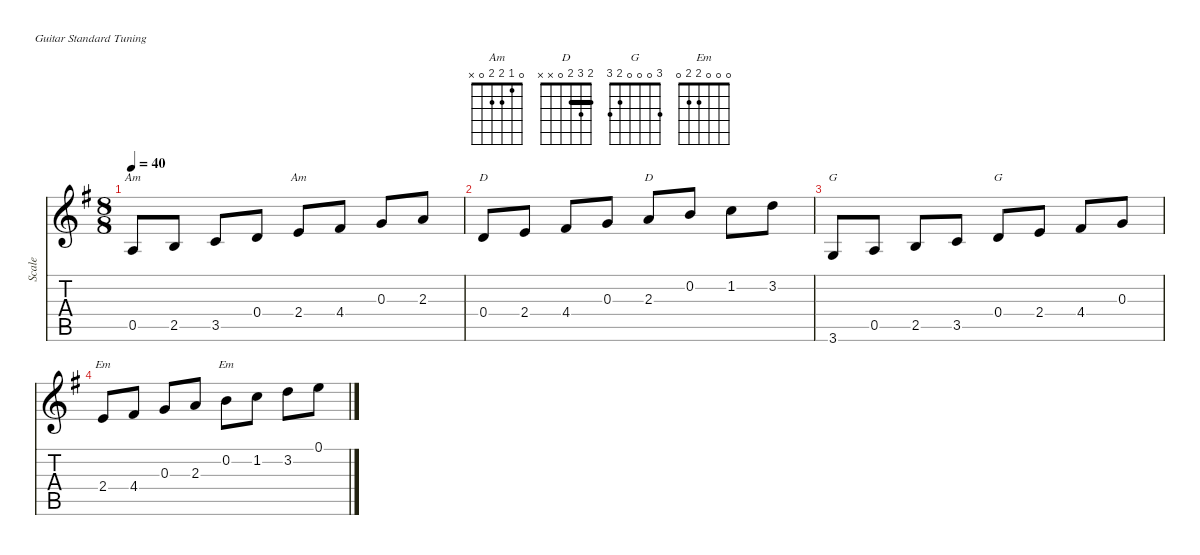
\defaultSystemsLayout 4
\hideDynamics
\bracketExtendMode nobrackets
\track ("Scale" "Scale") {defaultSystemsLayout 4 instrument acousticguitarsteel}
\staff {score tabs}
\tuning (E4 B3 G3 D3 A2 E2)
\chord ("Am" 0 1 2 2 0 x) {showfingering false}
\chord ("D" 2 3 2 0 x x) {showfingering false barre 2}
\chord ("G" 3 0 0 0 2 3) {showfingering false}
\chord ("Em" 0 0 0 2 2 0) {showfingering false}
\ts (8 8)
\beaming (8 2 2 2 2)
\tempo 40
\clef g2
\ks g
0.5{acc forcenatural}.8{ch "Am" dy mf instrument acousticguitarsteel beam Up} 2.5{acc forcenatural}.8{beam Up} 3.5{acc forcenatural}.8{beam Up} 0.4{acc forcenatural}.8{beam Up} 2.4{acc forcenatural}.8{ch "Am" beam Up} 4.4{acc #}.8{beam Up} 0.3{acc forcenatural}.8{beam Up} 2.3{acc forcenatural}.8{beam Up} |
0.4{acc forcenatural}.8{ch "D" beam Up} 2.4{acc forcenatural}.8{beam Up} 4.4{acc #}.8{beam Up} 0.3{acc forcenatural}.8{beam Up} 2.3{acc forcenatural}.8{ch "D" beam Up} 0.2{acc forcenatural}.8{beam Up} 1.2{acc forcenatural}.8{beam Down} 3.2{acc forcenatural}.8{beam Down} |
3.6{acc forcenatural}.8{ch "G" beam Up} 0.5{acc forcenatural}.8{beam Up} 2.5{acc forcenatural}.8{beam Up} 3.5{acc forcenatural}.8{beam Up} 0.4{acc forcenatural}.8{ch "G" beam Up} 2.4{acc forcenatural}.8{beam Up} 4.4{acc #}.8{beam Up} 0.3{acc forcenatural}.8{beam Up} |
2.4{acc forcenatural}.8{ch "Em" beam Up} 4.4{acc #}.8{beam Up} 0.3{acc forcenatural}.8{beam Up} 2.3{acc forcenatural}.8{beam Up} 0.2{acc forcenatural}.8{ch "Em" beam Down} 1.2{acc forcenatural}.8{beam Down} 3.2{acc forcenatural}.8{beam Down} 0.1{acc forcenatural}.8{beam Down}
